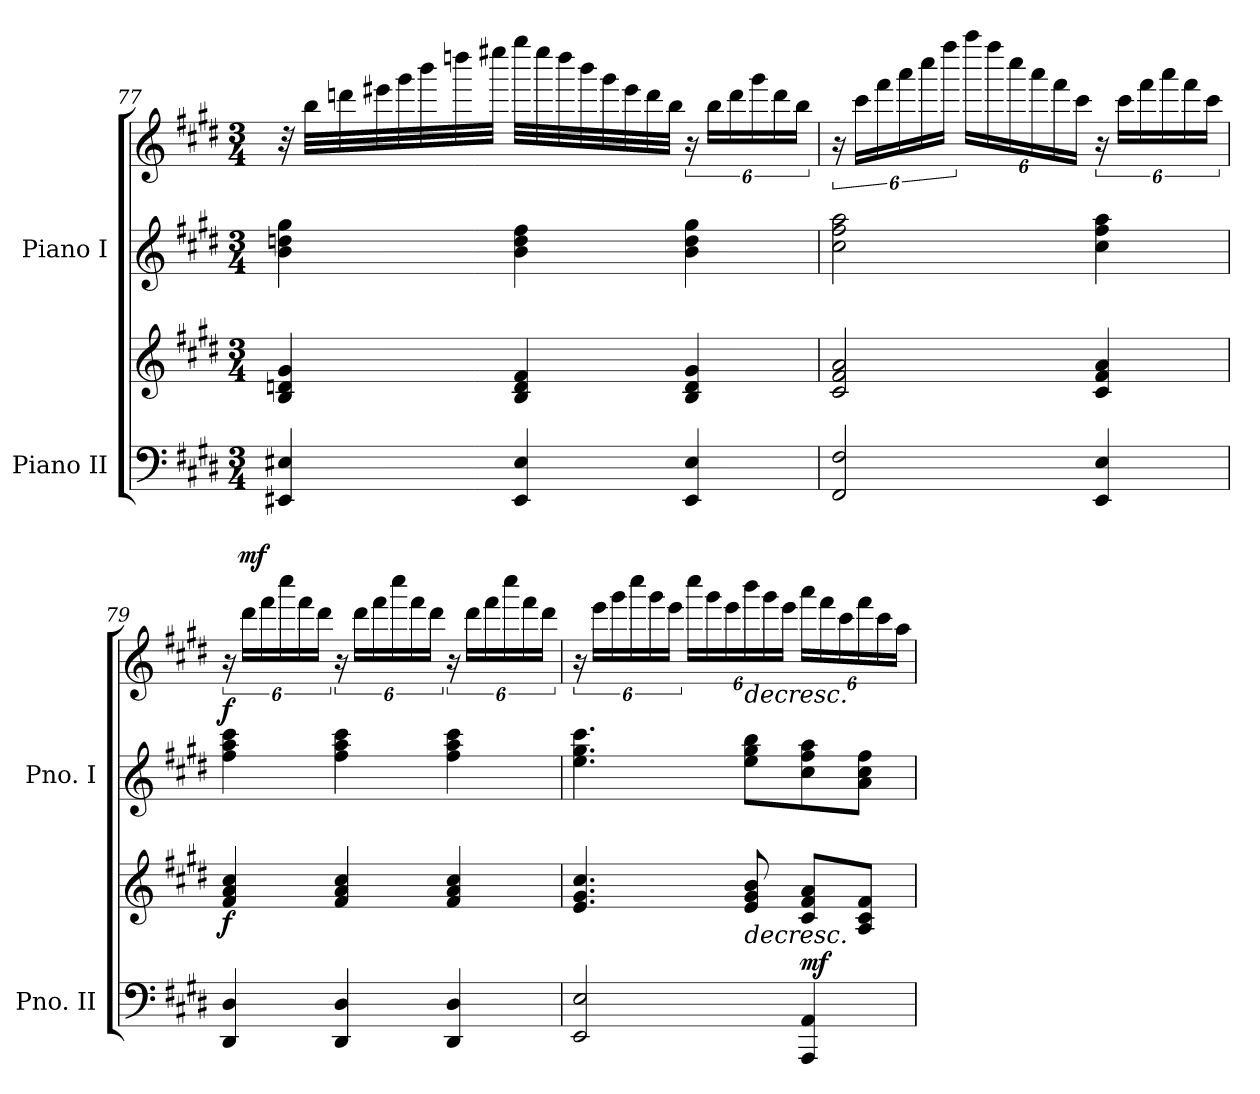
**kern	**kern	**dynam	**kern	**kern	**dynam
*part2	*part2	*part2	*part1	*part1	*part1
*staff4	*staff3	*staff3/4	*staff2	*staff1	*staff1/2
*I"Piano II	*	*	*I"Piano I	*	*
*I'Pno. II	*	*	*I'Pno. I	*	*
!!LO:PB:g=z
*clefF4	*clefG2	*	*clefG2	*clefG2	*
*k[f#c#g#d#]	*k[f#c#g#d#]	*	*k[f#c#g#d#]	*k[f#c#g#d#]	*
*M3/4	*M3/4	*	*M3/4	*M3/4	*
=77	=77	=77	=77	=77	=77
4EE#X/ 4E#X/	4B/ 4dn/ 4g#/	.	4b\ 4ddn\ 4gg#\	32r	.
.	.	.	.	32bb\LLL	.
.	.	.	.	32dddn\	.
.	.	.	.	32eee#X\	.
.	.	.	.	32ggg#\	.
.	.	.	.	32bbb\	.
.	.	.	.	32ddddn\	.
.	.	.	.	32eeee#X\JJJ	.
4EE#/ 4E#/	4B/ 4d/ 4f#/	.	4b\ 4dd\ 4ff#\	32gggg#\LLL	.
.	.	.	.	32eeee#\	.
.	.	.	.	32dddd\	.
.	.	.	.	32bbb\	.
.	.	.	.	32ggg#\	.
.	.	.	.	32eee#\	.
.	.	.	.	32ddd\	.
.	.	.	.	32bb\JJJ	.
4EE#/ 4E#/	4B/ 4d/ 4g#/	.	4b\ 4dd\ 4gg#\	24r	.
.	.	.	.	24bb\LL	.
.	.	.	.	24ddd\	.
*	*	*	*	*Xbrackettup	*
.	.	.	.	24ggg#\	.
.	.	.	.	24ddd\	.
.	.	.	.	24bb\JJ	.
=78	=78	=78	=78	=78	=78
*	*	*	*	*brackettup	*
2FF#/ 2F#/	2c#/ 2f#/ 2a/	.	2cc#\ 2ff#\ 2aa\	24r	.
.	.	.	.	24ccc#\LL	.
.	.	.	.	24fff#\	.
*	*	*	*	*Xbrackettup	*
.	.	.	.	24aaa\	.
.	.	.	.	24cccc#\	.
.	.	.	.	24ffff#\JJ	.
.	.	.	.	24aaaa\LL	.
.	.	.	.	24ffff#\	.
.	.	.	.	24cccc#\	.
.	.	.	.	24aaa\	.
.	.	.	.	24fff#\	.
.	.	.	.	24ccc#\JJ	.
*	*	*	*	*brackettup	*
4EE/ 4E/	4c#/ 4f#/ 4a/	.	4cc#\ 4ff#\ 4aa\	24r	.
.	.	.	.	24ccc#\LL	.
.	.	.	.	24fff#\	.
*	*	*	*	*Xbrackettup	*
.	.	.	.	24aaa\	.
.	.	.	.	24fff#\	.
.	.	.	.	24ccc#\JJ	.
!!LO:LB:g=z
=79	=79	=79	=79	=79	=79
*	*	*	*	*brackettup	*
!	!	!LO:DY:b	!	!	!LO:DY:a=2
4DD#/ 4D#/	4f#/ 4a/ 4cc#/	f	4ff#\ 4aa\ 4ccc#\	24r	f
!	!	!	!	!	!LO:DY:a
.	.	.	.	24ddd#\LL	mf
.	.	.	.	24fff#\	.
*	*	*	*	*Xbrackettup	*
.	.	.	.	24cccc#\	.
.	.	.	.	24fff#\	.
.	.	.	.	24ddd#\JJ	.
*	*	*	*	*brackettup	*
4DD#/ 4D#/	4f#/ 4a/ 4cc#/	.	4ff#\ 4aa\ 4ccc#\	24r	.
.	.	.	.	24ddd#\LL	.
.	.	.	.	24fff#\	.
*	*	*	*	*Xbrackettup	*
.	.	.	.	24cccc#\	.
.	.	.	.	24fff#\	.
.	.	.	.	24ddd#\JJ	.
*	*	*	*	*brackettup	*
4DD#/ 4D#/	4f#/ 4a/ 4cc#/	.	4ff#\ 4aa\ 4ccc#\	24r	.
.	.	.	.	24ddd#\LL	.
.	.	.	.	24fff#\	.
*	*	*	*	*Xbrackettup	*
.	.	.	.	24cccc#\	.
.	.	.	.	24fff#\	.
.	.	.	.	24ddd#\JJ	.
=80	=80	=80	=80	=80	=80
*	*	*	*	*brackettup	*
2EE/ 2E/	4.e/ 4.g#/ 4.cc#/	.	4.ee\ 4.gg#\ 4.ccc#\	24r	.
.	.	.	.	24eee\LL	.
.	.	.	.	24ggg#\	.
*	*	*	*	*Xbrackettup	*
.	.	.	.	24cccc#\	.
.	.	.	.	24ggg#\	.
.	.	.	.	24eee\JJ	.
.	.	.	.	24cccc#\LL	.
.	.	.	.	24ggg#\	.
.	.	.	.	24eee\	.
!	!	!LO:HP:b	!	!	!LO:HP:b
.	8e/ 8g#/ 8b/	>	8ee\ 8gg#\ 8bb\L	24bbb\	>
.	.	.	.	24ggg#\	.
.	.	.	.	24eee\JJ	.
!	!	!LO:DY:a=2	!	!	!LO:DY:a=2
!	!	!	!	!	!LO:DY:n=1:a
4AAA/ 4AA/	8c#/ 8f#/ 8a/L	mf	8cc#\ 8ff#\ 8aa\	24aaa\LL	mf mp
.	.	.	.	24fff#\	.
.	.	.	.	24ccc#\	.
.	8A/ 8c#/ 8f#/J	.	8a\ 8cc#\ 8ff#\J	24fff#\	.
.	.	.	.	24ccc#\	.
.	.	.	.	24aa\JJ	.
.	.	]	.	.	]
=	=	=	=	=	=
*-	*-	*-	*-	*-	*-
